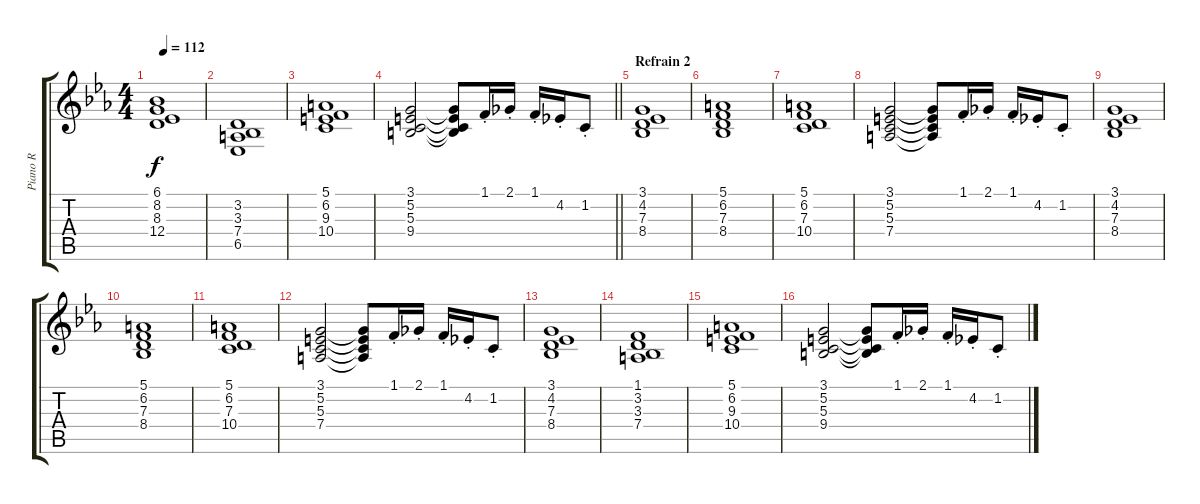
\track ("Piano R" "Piano R") {instrument lead1square}
\staff {score tabs}
\tuning (E4 B3 G3 D3 A2 E2) {hide}
\ts (4 4)
\tempo 112
\clef g2
\ks cminor
(6.1 8.2 8.3 12.4).1{dy f} |
(3.2 3.3 7.4 6.5).1 |
(5.1 6.2 9.3 10.4).1 |
\barLineRight lightlight
(3.1 5.2 5.3 9.4).2 (3.1{t} 5.2{t} 5.3{t} 9.4{t}).8 1.1{st}.16 2.1{st}.16 1.1{st}.16 4.2{st}.16 1.2{st}.8 |
\section ("" "Refrain 2")
(3.1 4.2 7.3 8.4).1 |
(5.1 6.2 7.3 8.4).1 |
(5.1 6.2 7.3 10.4).1 |
(3.1 5.2 5.3 7.4).2 (3.1{t} 5.2{t} 5.3{t} 7.4{t}).8 1.1{st}.16 2.1{st}.16 1.1{st}.16 4.2{st}.16 1.2{st}.8 |
(3.1 4.2 7.3 8.4).1 |
(5.1 6.2 7.3 8.4).1 |
(5.1 6.2 7.3 10.4).1 |
(3.1 5.2 5.3 7.4).2 (3.1{t} 5.2{t} 5.3{t} 7.4{t}).8 1.1{st}.16 2.1{st}.16 1.1{st}.16 4.2{st}.16 1.2{st}.8 |
(3.1 4.2 7.3 8.4).1 |
(1.1 3.2 3.3 7.4).1 |
(5.1 6.2 9.3 10.4).1 |
(3.1 5.2 5.3 9.4).2 (3.1{t} 5.2{t} 5.3{t} 9.4{t}).8 1.1{st}.16 2.1{st}.16 1.1{st}.16 4.2{st}.16 1.2{st}.8
